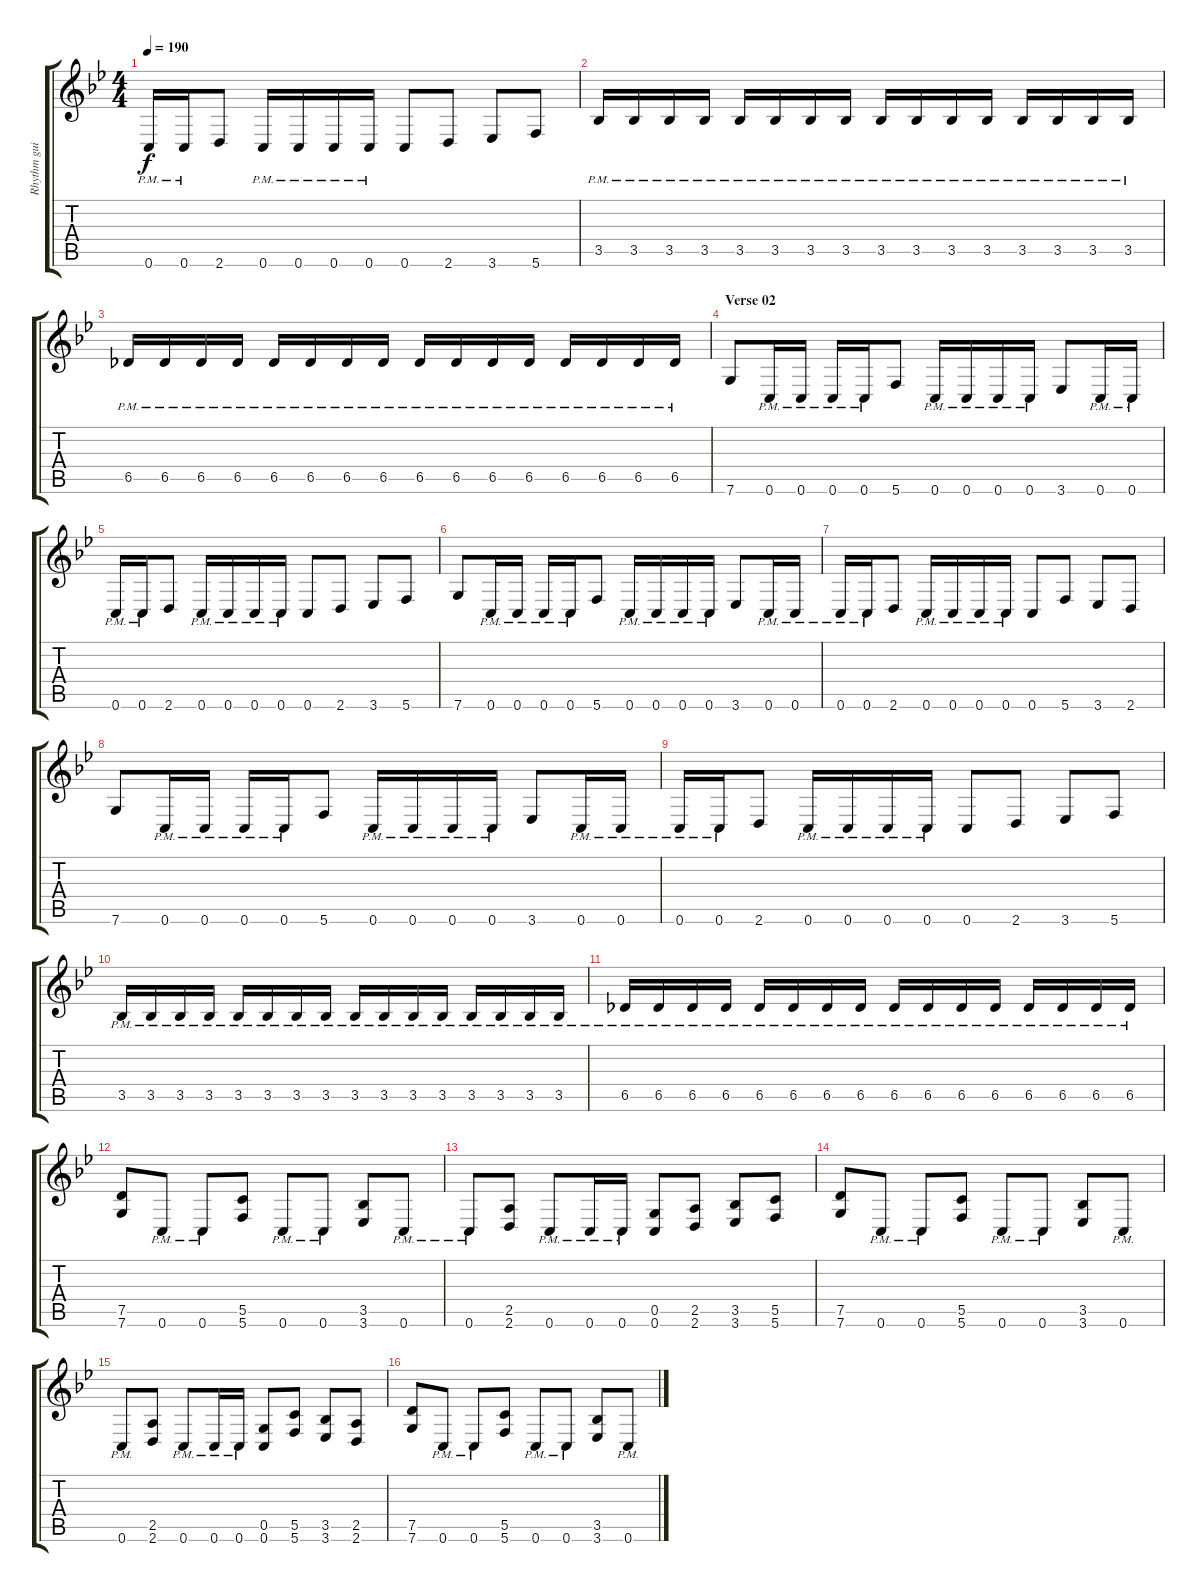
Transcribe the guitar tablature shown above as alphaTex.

\track ("Rhythm guitar 01" "Rhythm gui") {instrument overdrivenguitar}
\staff {score tabs}
\tuning (D4 A3 F3 C3 G2 C2) {hide}
\ts (4 4)
\tempo 190
\clef g2
\ks bb
0.6{pm}.16{dy f} 0.6{pm}.16 2.6.8 0.6{pm}.16 0.6{pm}.16 0.6{pm}.16 0.6{pm}.16 0.6.8 2.6.8 3.6.8 5.6.8 |
3.5{pm}.16 3.5{pm}.16 3.5{pm}.16 3.5{pm}.16 3.5{pm}.16 3.5{pm}.16 3.5{pm}.16 3.5{pm}.16 3.5{pm}.16 3.5{pm}.16 3.5{pm}.16 3.5{pm}.16 3.5{pm}.16 3.5{pm}.16 3.5{pm}.16 3.5{pm}.16 |
6.5{pm}.16 6.5{pm}.16 6.5{pm}.16 6.5{pm}.16 6.5{pm}.16 6.5{pm}.16 6.5{pm}.16 6.5{pm}.16 6.5{pm}.16 6.5{pm}.16 6.5{pm}.16 6.5{pm}.16 6.5{pm}.16 6.5{pm}.16 6.5{pm}.16 6.5{pm}.16 |
\section ("" "Verse 02")
7.6.8 0.6{pm}.16 0.6{pm}.16 0.6{pm}.16 0.6{pm}.16 5.6.8 0.6{pm}.16 0.6{pm}.16 0.6{pm}.16 0.6{pm}.16 3.6.8 0.6{pm}.16 0.6{pm}.16 |
0.6{pm}.16 0.6{pm}.16 2.6.8 0.6{pm}.16 0.6{pm}.16 0.6{pm}.16 0.6{pm}.16 0.6.8 2.6.8 3.6.8 5.6.8 |
7.6.8 0.6{pm}.16 0.6{pm}.16 0.6{pm}.16 0.6{pm}.16 5.6.8 0.6{pm}.16 0.6{pm}.16 0.6{pm}.16 0.6{pm}.16 3.6.8 0.6{pm}.16 0.6{pm}.16 |
0.6{pm}.16 0.6{pm}.16 2.6.8 0.6{pm}.16 0.6{pm}.16 0.6{pm}.16 0.6{pm}.16 0.6.8 5.6.8 3.6.8 2.6.8 |
7.6.8 0.6{pm}.16 0.6{pm}.16 0.6{pm}.16 0.6{pm}.16 5.6.8 0.6{pm}.16 0.6{pm}.16 0.6{pm}.16 0.6{pm}.16 3.6.8 0.6{pm}.16 0.6{pm}.16 |
0.6{pm}.16 0.6{pm}.16 2.6.8 0.6{pm}.16 0.6{pm}.16 0.6{pm}.16 0.6{pm}.16 0.6.8 2.6.8 3.6.8 5.6.8 |
3.5{pm}.16 3.5{pm}.16 3.5{pm}.16 3.5{pm}.16 3.5{pm}.16 3.5{pm}.16 3.5{pm}.16 3.5{pm}.16 3.5{pm}.16 3.5{pm}.16 3.5{pm}.16 3.5{pm}.16 3.5{pm}.16 3.5{pm}.16 3.5{pm}.16 3.5{pm}.16 |
6.5{pm}.16 6.5{pm}.16 6.5{pm}.16 6.5{pm}.16 6.5{pm}.16 6.5{pm}.16 6.5{pm}.16 6.5{pm}.16 6.5{pm}.16 6.5{pm}.16 6.5{pm}.16 6.5{pm}.16 6.5{pm}.16 6.5{pm}.16 6.5{pm}.16 6.5{pm}.16 |
(7.5 7.6).8 0.6{pm}.8 0.6{pm}.8 (5.5 5.6).8 0.6{pm}.8 0.6{pm}.8 (3.5 3.6).8 0.6{pm}.8 |
0.6{pm}.8 (2.5 2.6).8 0.6{pm}.8 0.6{pm}.16 0.6{pm}.16 (0.5 0.6).8 (2.5 2.6).8 (3.5 3.6).8 (5.5 5.6).8 |
(7.5 7.6).8 0.6{pm}.8 0.6{pm}.8 (5.5 5.6).8 0.6{pm}.8 0.6{pm}.8 (3.5 3.6).8 0.6{pm}.8 |
0.6{pm}.8 (2.5 2.6).8 0.6{pm}.8 0.6{pm}.16 0.6{pm}.16 (0.5 0.6).8 (5.5 5.6).8 (3.5 3.6).8 (2.5 2.6).8 |
(7.5 7.6).8 0.6{pm}.8 0.6{pm}.8 (5.5 5.6).8 0.6{pm}.8 0.6{pm}.8 (3.5 3.6).8 0.6{pm}.8
